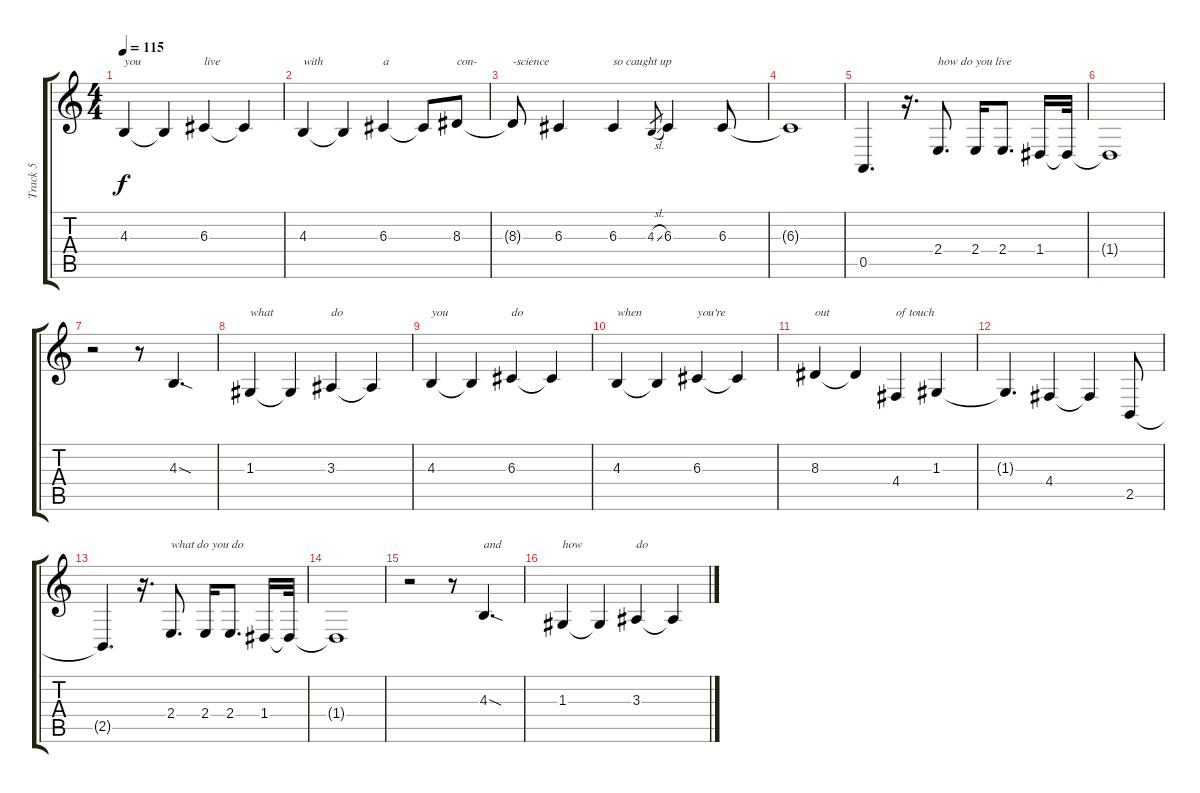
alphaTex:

\track ("Track 5" "Track 5") {instrument altosax}
\staff {score tabs}
\tuning (E4 B3 G3 D3 A2 E2) {hide}
\ts (4 4)
\tempo 115
\clef g2
\ks c
4.3.4{txt "you" dy f} 4.3{t}.4 6.3.4{txt "live"} 6.3{t}.4 |
4.3.4{txt "with"} 4.3{t}.4 6.3.4{txt "a"} 6.3{t}.8 8.3.8{txt "con-"} |
8.3{t}.8{txt "-science"} 6.3.4 6.3.4{txt "so caught up"} 4.3{sl}.8{gr} 6.3.4 6.3.8 |
6.3{t}.1 |
0.5.4{d} r.16{d} 2.4.8{d txt "how do you live"} 2.4.16 2.4.8{d} 1.4.16 1.4{t}.32 |
1.4{t}.1 |
r.2 r.8 4.3{sod}.4{d} |
1.3.4{txt "what"} 1.3{t}.4 3.3.4{txt "do"} 3.3{t}.4 |
4.3.4{txt "you"} 4.3{t}.4 6.3.4{txt "do"} 6.3{t}.4 |
4.3.4{txt "when"} 4.3{t}.4 6.3.4{txt "you're"} 6.3{t}.4 |
8.3.4{txt "out"} 8.3{t}.4 4.4.4{txt "of touch"} 1.3.4 |
1.3{t}.4{d} 4.4.4 4.4{t}.4 2.5.8 |
2.5{t}.4{d} r.16{d} 2.4.8{d txt "what do you do"} 2.4.16 2.4.8{d} 1.4.16 1.4{t}.32 |
1.4{t}.1 |
r.2 r.8 4.3{sod}.4{d txt "and"} |
1.3.4{txt "how"} 1.3{t}.4 3.3.4{txt "do"} 3.3{t}.4
